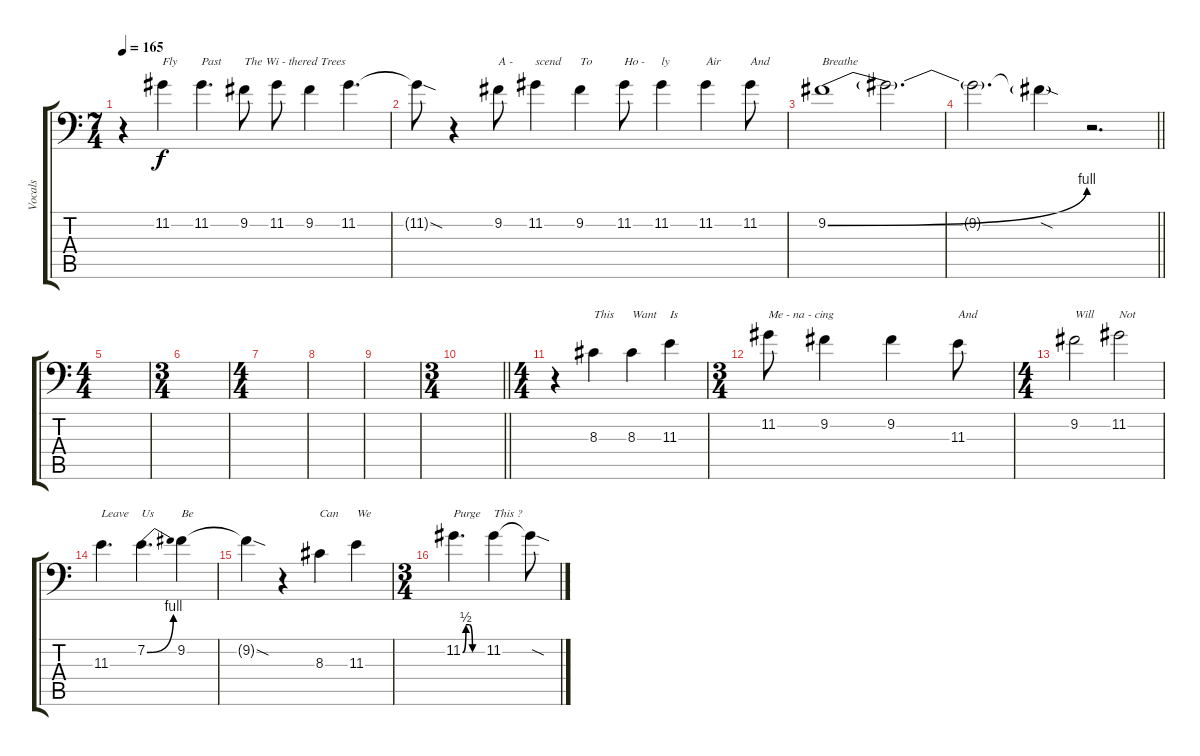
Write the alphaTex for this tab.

\track ("Vocals" "Vocals") {instrument bassoon}
\staff {score tabs}
\tuning (D4 A3 F3 C3 G2 A1) {hide}
\ts (7 4)
\tempo 165
\clef f4
\ks c
r.4{dy f} 11.2.4{txt "Fly"} 11.2.4{d txt "Past"} 9.2.8{txt "The Wi - thered Trees"} 11.2.8 9.2.4 11.2.4{d} |
11.2{sod t}.8 r.4 9.2.8{txt "A - "} 11.2.4{txt "scend"} 9.2.4{txt "To"} 11.2.8{txt "Ho - "} 11.2.4{txt "ly"} 11.2.4{txt "Air"} 11.2.8{txt "And"} |
9.2{be (bend 0 0 60 4)}.1{txt "Breathe"} 9.2{t}.2{d} |
\barLineRight lightlight
9.2{t}.2{d} 9.2{sod t}.4 r.2{d} |
\ts (4 4)
\section ("" "")
|
\ts (3 4)
|
\ts (4 4)
|
|
|
\ts (3 4)
\barLineRight lightlight
|
\ts (4 4)
\section ("" "")
r.4 8.3.4{txt "This"} 8.3.4{txt "Want"} 11.3.4{txt "Is"} |
\ts (3 4)
11.2.8{txt "Me - na - cing"} 9.2.4 9.2.4 11.3.8{txt "And"} |
\ts (4 4)
9.2.2{txt "Will"} 11.2.2{txt "Not"} |
11.3.4{d txt "Leave"} 7.2{be (bend 0 0 60 4)}.4{d txt "Us"} 9.2.4{txt "Be"} |
9.2{sod t}.4 r.4 8.3.4{txt "Can"} 11.3.4{txt "We"} |
\ts (3 4)
11.2{be (custom 0 0 10 2 20 2 30 0 60 0)}.4{d txt "Purge"} 11.2.4{txt "This ?"} 11.2{sod t}.8
